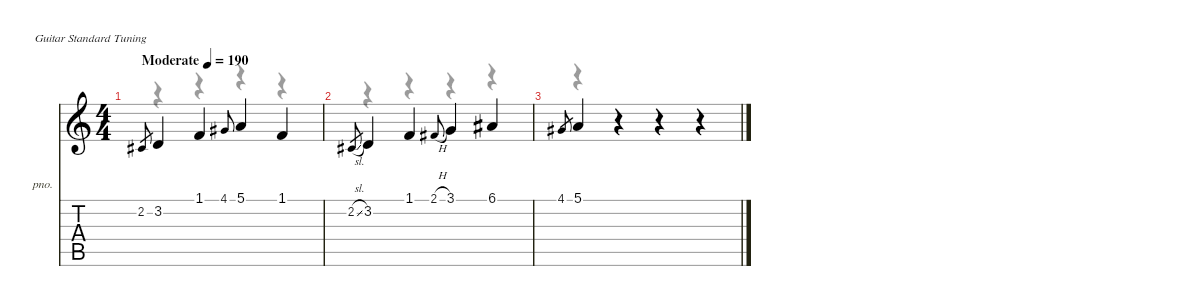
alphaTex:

\defaultSystemsLayout 4
\hideDynamics
\bracketExtendMode nobrackets
\firstSystemTrackNameOrientation horizontal
\otherSystemsTrackNameOrientation horizontal
\track ("E. Guitar 2" "pno.") {instrument acousticgrandpiano}
\staff {score tabs}
\tuning (E4 B3 G3 D3 A2 E2)
\voice
\ts (4 4)
\beaming (8 2 2 2 2)
\tempo (190 "Moderate")
\clef g2
\ks c
2.2{acc #}.8{gr dy ppp instrument acousticgrandpiano beam Up} 3.2.4{dy f beam Up} 1.1.4{beam Up} 4.1{acc #}.8{gr onbeat dy ppp beam Up} 5.1.4{dy f beam Up} 1.1.4{beam Up} |
2.2{sl acc #}.8{gr dy mf beam Up} 3.2.4{dy f beam Up} 1.1.4{beam Up} 2.1{h acc #}.8{gr onbeat dy mf beam Up} 3.1.4{dy f beam Up} 6.1{acc #}.4{beam Up} |
4.1{acc #}.8{gr dy mf beam Up} 5.1.4{dy f beam Up} r.4{beam Up} r.4{beam Up} r.4{beam Up}
\voice
\clef g2
\ottava regular
\simile none
\ks c
r.4{dy mf beam Down} r.4{beam Down} r.4{beam Down} r.4{beam Down} |
r.4{beam Down} r.4{beam Down} r.4{beam Down} r.4{beam Down} |
r.4{beam Down} r.4{beam Down} r.4{beam Down} r.4{beam Down}
